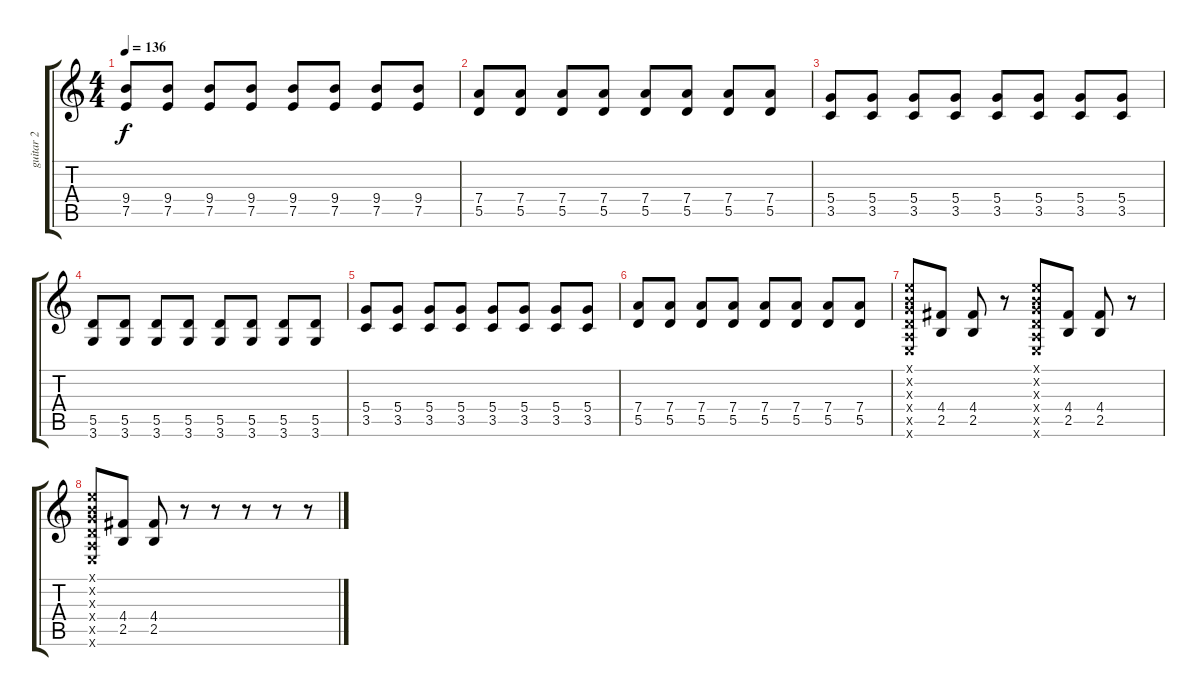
\track ("guitar 2" "guitar 2") {instrument overdrivenguitar}
\staff {score tabs}
\tuning (E4 B3 G3 D3 A2 E2) {hide}
\ts (4 4)
\tempo 136
\clef g2
\ks c
(9.4 7.5).8{dy f} (9.4 7.5).8 (9.4 7.5).8 (9.4 7.5).8 (9.4 7.5).8 (9.4 7.5).8 (9.4 7.5).8 (9.4 7.5).8 |
(7.4 5.5).8 (7.4 5.5).8 (7.4 5.5).8 (7.4 5.5).8 (7.4 5.5).8 (7.4 5.5).8 (7.4 5.5).8 (7.4 5.5).8 |
(5.4 3.5).8 (5.4 3.5).8 (5.4 3.5).8 (5.4 3.5).8 (5.4 3.5).8 (5.4 3.5).8 (5.4 3.5).8 (5.4 3.5).8 |
(5.5 3.6).8 (5.5 3.6).8 (5.5 3.6).8 (5.5 3.6).8 (5.5 3.6).8 (5.5 3.6).8 (5.5 3.6).8 (5.5 3.6).8 |
(5.4 3.5).8 (5.4 3.5).8 (5.4 3.5).8 (5.4 3.5).8 (5.4 3.5).8 (5.4 3.5).8 (5.4 3.5).8 (5.4 3.5).8 |
(7.4 5.5).8 (7.4 5.5).8 (7.4 5.5).8 (7.4 5.5).8 (7.4 5.5).8 (7.4 5.5).8 (7.4 5.5).8 (7.4 5.5).8 |
(0.1{x} 0.2{x} 0.3{x} 0.4{x} 0.5{x} 0.6{x}).8 (4.4 2.5).8 (4.4 2.5).8 r.8 (0.1{x} 0.2{x} 0.3{x} 0.4{x} 0.5{x} 0.6{x}).8 (4.4 2.5).8 (4.4 2.5).8 r.8 |
(0.1{x} 0.2{x} 0.3{x} 0.4{x} 0.5{x} 0.6{x}).8 (4.4 2.5).8 (4.4 2.5).8 r.8 r.8 r.8 r.8 r.8
